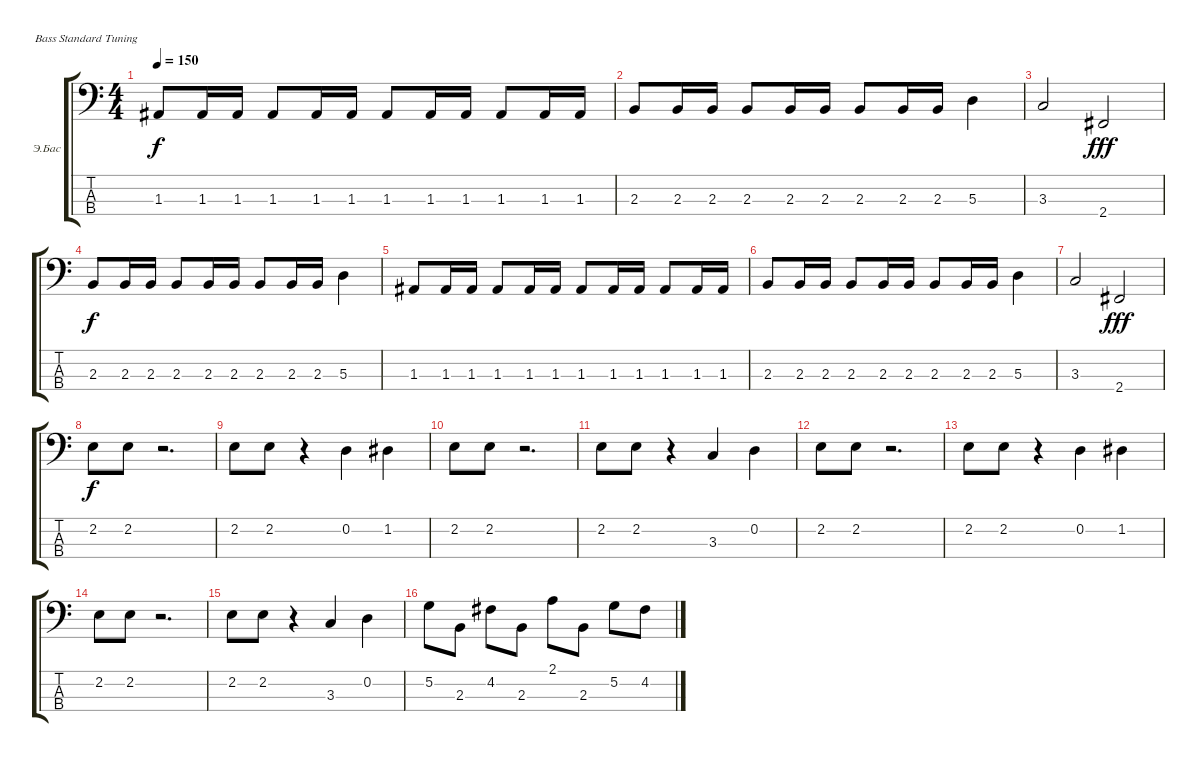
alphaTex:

\bracketExtendMode groupsimilarinstruments
\firstSystemTrackNameOrientation horizontal
\otherSystemsTrackNameOrientation horizontal
\track ("Виталий Дубинин" "Э.Бас") {instrument electricbassfinger}
\staff {score tabs}
\tuning (G2 D2 A1 E1)
\ts (4 4)
\tempo 150
\clef f4
\ks c
1.3.8{dy f} 1.3.16 1.3.16 1.3.8 1.3.16 1.3.16 1.3.8 1.3.16 1.3.16 1.3.8 1.3.16 1.3.16 |
2.3.8 2.3.16 2.3.16 2.3.8 2.3.16 2.3.16 2.3.8 2.3.16 2.3.16 5.3.4 |
3.3.2 2.4.2{dy fff} |
2.3.8{dy f} 2.3.16 2.3.16 2.3.8 2.3.16 2.3.16 2.3.8 2.3.16 2.3.16 5.3.4 |
1.3.8 1.3.16 1.3.16 1.3.8 1.3.16 1.3.16 1.3.8 1.3.16 1.3.16 1.3.8 1.3.16 1.3.16 |
2.3.8 2.3.16 2.3.16 2.3.8 2.3.16 2.3.16 2.3.8 2.3.16 2.3.16 5.3.4 |
3.3.2 2.4.2{dy fff} |
2.2.8{dy f} 2.2.8 r.2{d} |
2.2.8 2.2.8 r.4 0.2.4 1.2.4 |
2.2.8 2.2.8 r.2{d} |
2.2.8 2.2.8 r.4 3.3.4 0.2.4 |
2.2.8 2.2.8 r.2{d} |
2.2.8 2.2.8 r.4 0.2.4 1.2.4 |
2.2.8 2.2.8 r.2{d} |
2.2.8 2.2.8 r.4 3.3.4 0.2.4 |
5.2.8 2.3.8 4.2.8 2.3.8 2.1.8 2.3.8 5.2.8 4.2.8
